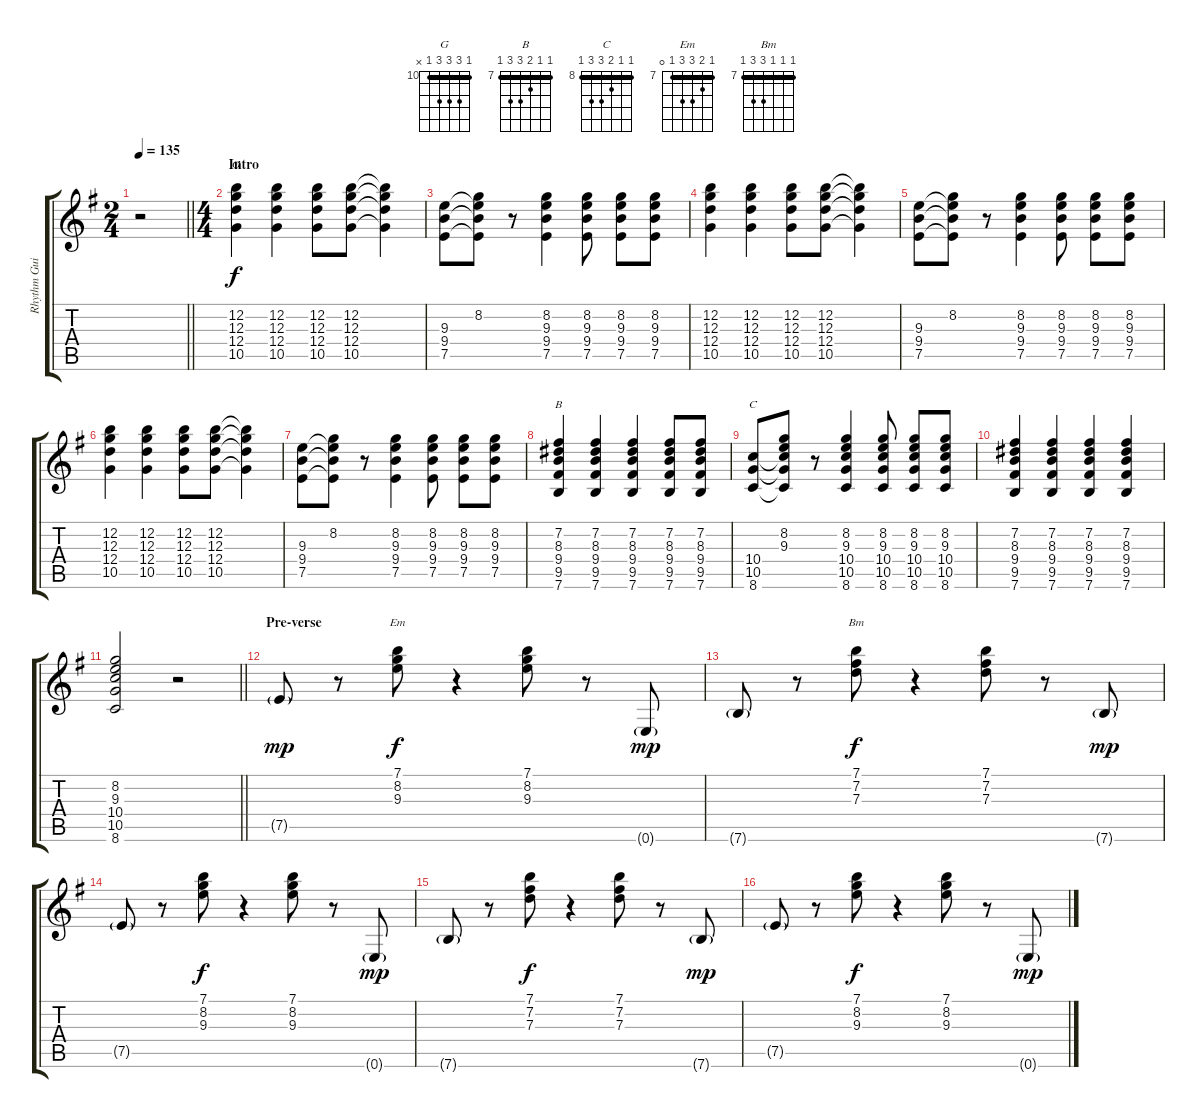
\track ("Rhythm Guitar" "Rhythm Gui") {instrument overdrivenguitar}
\staff {score tabs}
\tuning (E4 B3 G3 D3 A2 E2) {hide}
\chord ("G" 10 12 12 12 10 x) {firstfret 10 barre 10}
\chord ("B" 7 7 8 9 9 7) {firstfret 7 barre 7}
\chord ("C" 8 8 9 10 10 8) {firstfret 8 barre 8}
\chord ("Em" 7 8 9 9 7 0) {firstfret 7 barre 7}
\chord ("Bm" 7 7 7 9 9 7) {firstfret 7 barre 7}
\ts (2 4)
\tempo 135
\clef g2
\barLineRight lightlight
\ks g
r.2{dy f instrument overdrivenguitar} |
\ts (4 4)
\section ("" "Intro")
(12.2 12.3 12.4 10.5).4{ch "G"} (12.2 12.3 12.4 10.5).4 (12.2 12.3 12.4 10.5).8 (12.2 12.3 12.4 10.5).8 (12.2{t} 12.3{t} 12.4{t} 10.5{t}).4 |
(9.3 9.4 7.5).8 (8.2 9.3{t} 9.4{t} 7.5{t}).8 r.8 (8.2 9.3 9.4 7.5).4 (8.2 9.3 9.4 7.5).8 (8.2 9.3 9.4 7.5).8 (8.2 9.3 9.4 7.5).8 |
(12.2 12.3 12.4 10.5).4 (12.2 12.3 12.4 10.5).4 (12.2 12.3 12.4 10.5).8 (12.2 12.3 12.4 10.5).8 (12.2{t} 12.3{t} 12.4{t} 10.5{t}).4 |
(9.3 9.4 7.5).8 (8.2 9.3{t} 9.4{t} 7.5{t}).8 r.8 (8.2 9.3 9.4 7.5).4 (8.2 9.3 9.4 7.5).8 (8.2 9.3 9.4 7.5).8 (8.2 9.3 9.4 7.5).8 |
(12.2 12.3 12.4 10.5).4 (12.2 12.3 12.4 10.5).4 (12.2 12.3 12.4 10.5).8 (12.2 12.3 12.4 10.5).8 (12.2{t} 12.3{t} 12.4{t} 10.5{t}).4 |
(9.3 9.4 7.5).8 (8.2 9.3{t} 9.4{t} 7.5{t}).8 r.8 (8.2 9.3 9.4 7.5).4 (8.2 9.3 9.4 7.5).8 (8.2 9.3 9.4 7.5).8 (8.2 9.3 9.4 7.5).8 |
(7.2 8.3 9.4 9.5 7.6).4{ch "B"} (7.2 8.3 9.4 9.5 7.6).4 (7.2 8.3 9.4 9.5 7.6).4 (7.2 8.3 9.4 9.5 7.6).8 (7.2 8.3 9.4 9.5 7.6).8 |
(10.4 10.5 8.6).8{ch "C"} (8.2 9.3 10.4{t} 10.5{t} 8.6{t}).8 r.8 (8.2 9.3 10.4 10.5 8.6).4 (8.2 9.3 10.4 10.5 8.6).8 (8.2 9.3 10.4 10.5 8.6).8 (8.2 9.3 10.4 10.5 8.6).8 |
(7.2 8.3 9.4 9.5 7.6).4 (7.2 8.3 9.4 9.5 7.6).4 (7.2 8.3 9.4 9.5 7.6).4 (7.2 8.3 9.4 9.5 7.6).4 |
\barLineRight lightlight
(8.2 9.3 10.4 10.5 8.6).2 r.2 |
\section ("" "Pre-verse")
7.5{g}.8{dy mp} r.8 (7.1 8.2 9.3).8{ch "Em" dy f} r.4 (7.1 8.2 9.3).8 r.8 0.6{g}.8{dy mp} |
7.6{g}.8 r.8 (7.1 7.2 7.3).8{ch "Bm" dy f} r.4 (7.1 7.2 7.3).8 r.8 7.6{g}.8{dy mp} |
7.5{g}.8 r.8 (7.1 8.2 9.3).8{dy f} r.4 (7.1 8.2 9.3).8 r.8 0.6{g}.8{dy mp} |
7.6{g}.8 r.8 (7.1 7.2 7.3).8{dy f} r.4 (7.1 7.2 7.3).8 r.8 7.6{g}.8{dy mp} |
7.5{g}.8 r.8 (7.1 8.2 9.3).8{dy f} r.4 (7.1 8.2 9.3).8 r.8 0.6{g}.8{dy mp}
